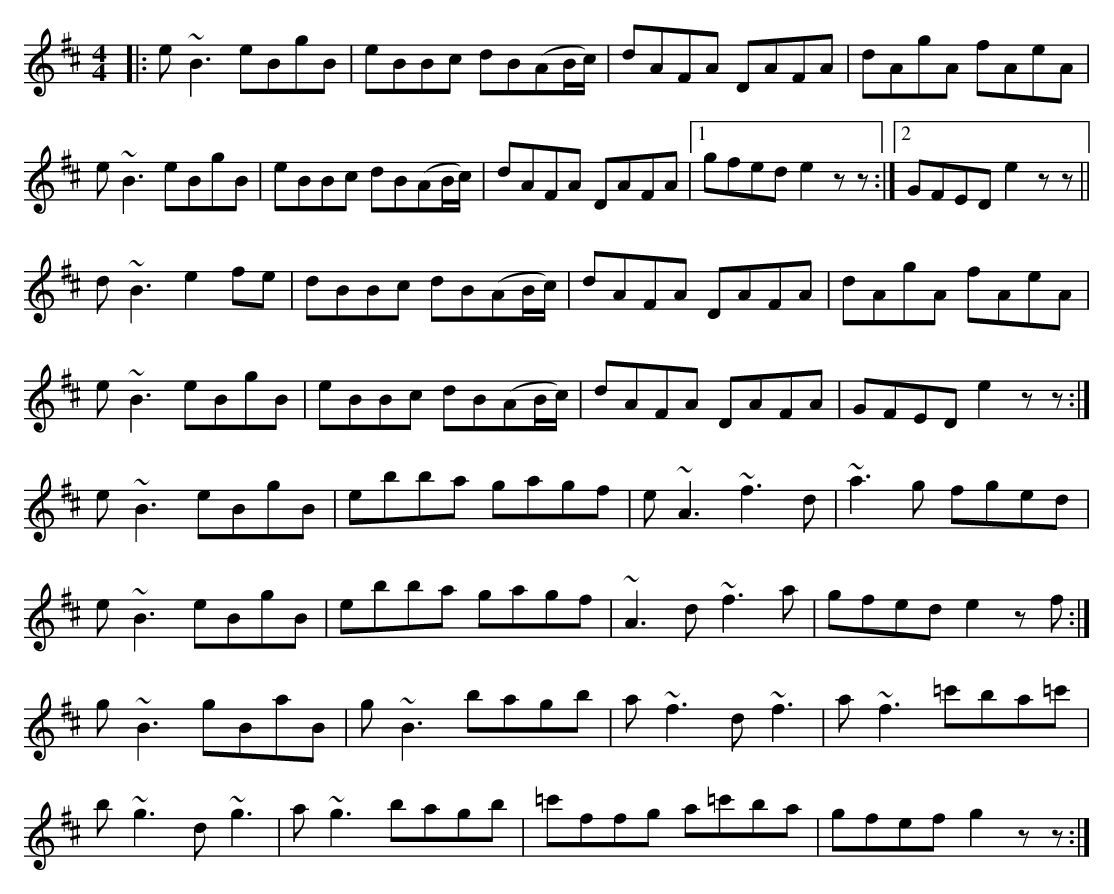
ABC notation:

X:1
M:4/4
K:Edor
|:e~B3 eBgB|eBBc dB(AB/c/)|dAFA DAFA|dAgA fAeA|
e~B3 eBgB|eBBc dB(AB/c/)|dAFA DAFA|1 gfed e2zz:|2 GFED e2zz||
d~B3 e2fe|dBBc dB(AB/c/)|dAFA DAFA|dAgA fAeA|
e~B3 eBgB|eBBc dB(AB/c/)|dAFA DAFA|GFED e2zz:|
e~B3 eBgB|ebba gagf|e~A3 ~f3d|~a3g fged|
e~B3 eBgB|ebba gagf|~A3d ~f3a|gfed e2zf:|
g~B3 gBaB|g~B3 bagb|a~f3 d~f3|a~f3 =c'ba=c'|
b~g3 d~g3|a~g3 bagb|=c'ffg a=c'ba|gfef g2zz:|
